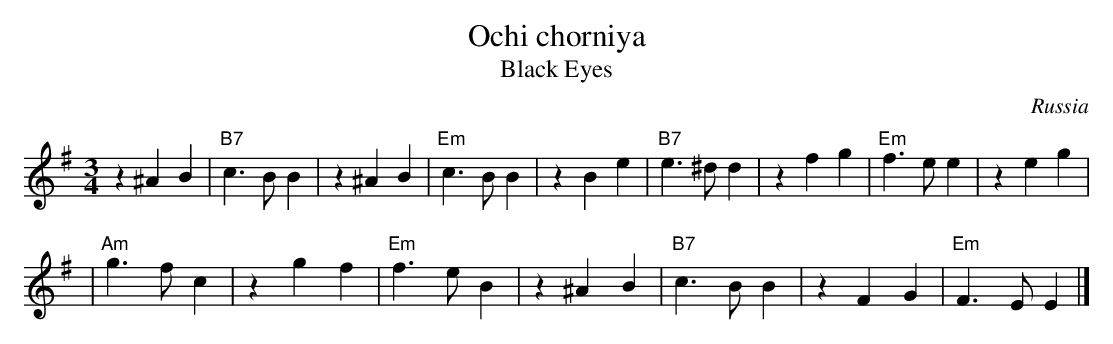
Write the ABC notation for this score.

X:1
T: Ochi chorniya
T: Black Eyes
O: Russia
M: 3/4
L: 1/8
K: Em
   z2 ^A2 B2 \
| "B7"c3  B B2 | z2 ^A2 B2 | "Em"c3 B B2 | z2  B2 e2 \
| "B7"e3 ^d d2 | z2  f2 g2 | "Em"f3 e e2 | z2  e2 g2 |
| "Am"g3  f c2 | z2  g2 f2 | "Em"f3 e B2 | z2 ^A2 B2 \
| "B7"c3  B B2 | z2  F2 G2 | "Em"F3 E E2 |]
